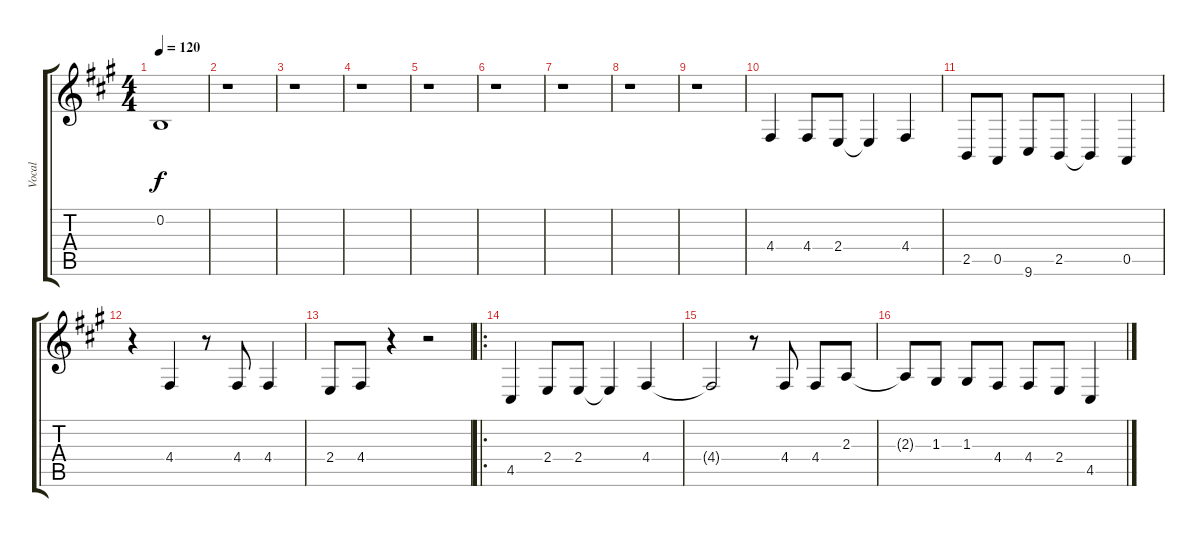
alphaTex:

\track ("Vocal" "Vocal") {instrument reedorgan}
\staff {score tabs}
\tuning (E4 B3 G3 D3 A2 E2) {hide}
\ts (4 4)
\tempo 120
\clef g2
\ks a
0.2.1{dy f} |
r.1 |
r.1 |
r.1 |
r.1 |
r.1 |
r.1 |
r.1 |
r.1 |
4.4.4 4.4.8 2.4.8 2.4{t}.4 4.4.4 |
2.5.8 0.5.8 9.6.8 2.5.8 2.5{t}.4 0.5.4 |
r.4 4.4.4 r.8 4.4.8 4.4.4 |
2.4.8 4.4.8 r.4 r.2 |
\ro
4.5.4 2.4.8 2.4.8 2.4{t}.4 4.4.4 |
4.4{t}.2 r.8 4.4.8 4.4.8 2.3.8 |
2.3{t}.8 1.3.8 1.3.8 4.4.8 4.4.8 2.4.8 4.5.4
